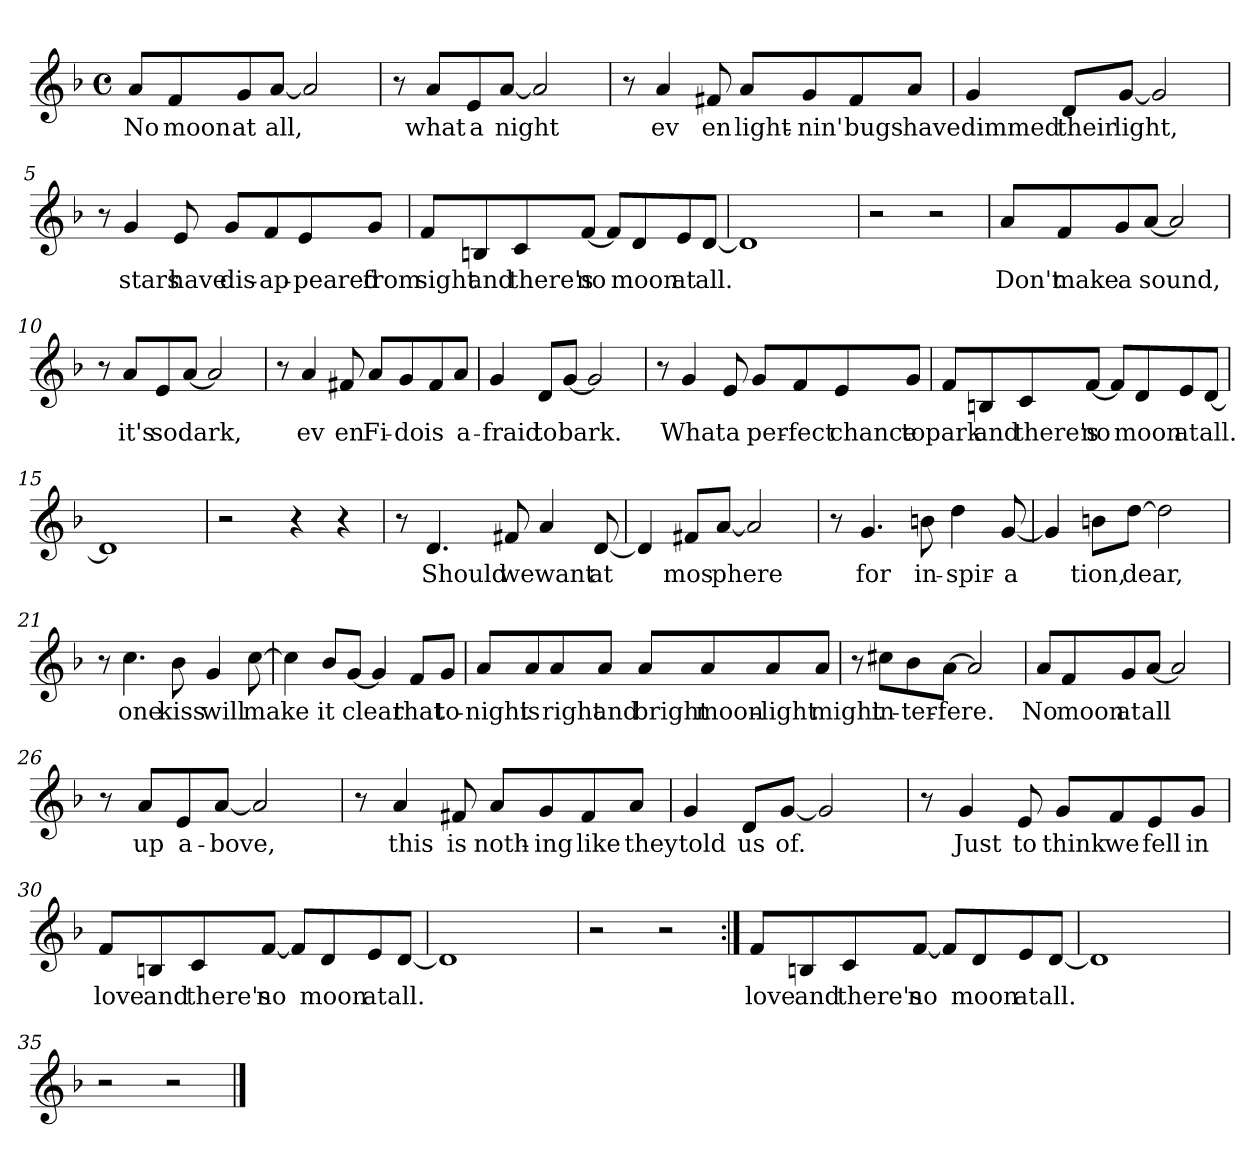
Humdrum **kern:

**kern	**text
*part1	*part1
*staff1	*staff1
*I'Cl	*
*clefG2	*
*ITrd1c2	*
*k[b-e-a-]	*
*E-:	*
*M4/4	*
*met(c)	*
=1	=1
8g/L	No
8e-/	moon
8f/	at
[8g/J	all,
2g/]	.
=2	=2
8r	.
8g/L	what
8d/	a
[8g/J	night
2g/]	.
=3	=3
8r	.
4g/	ev
8en/	-en
8g/L	light-
8f/	-nin'
8e/	bugs
8g/J	have
!!LO:LB:g=z
=4	=4
4f/	dimmed
8c/L	their
[8f/J	light,
2f/]	.
=5	=5
8r	.
4f/	stars
8d/	have
8f/L	dis-
8e-/	-ap-
8d/	-peared
8f/J	from
=6	=6
8e-/L	sight
8An/	and
8B-/	there's
[8e-/J	no
8e-/L]	.
8c/	moon
8d/	at
[8c/J	all.
!!LO:LB:g=z
=7	=7
*^	*
1c]	2ryy	.
.	2ryy	.
*v	*v	*
=8	=8
2r	.
2r	.
=9	=9
8g/L	Don't
8e-/	make
8f/	a
[8g/J	sound,
2g/]	.
=10	=10
8r	.
8g/L	it's
8d/	so
[8g/J	dark,
2g/]	.
=11	=11
8r	.
4g/	ev
8en/	-en
8g/L	Fi-
8f/	-do
8e/	is
8g/J	a-
!!LO:LB:g=z
=12	=12
4f/	-fraid
8c/L	to
[8f/J	bark.
2f/]	.
=13	=13
8r	.
4f/	What
8d/	a
8f/L	per-
8e-/	-fect
8d/	chance
8f/J	to
=14	=14
8e-/L	park
8An/	and
8B-/	there's
[8e-/J	no
8e-/L]	.
8c/	moon
8d/	at
[8c/J	all.
=15	=15
1c]	.
!!LO:LB:g=z
=16	=16
2r	.
4r	.
4r	.
=17	=17
8r	.
4.c/	Should
8en/	we
4g/	want
[8c/	-at
=18	=18
4c/]	.
8en/L	mos
[8g/J	-phere
2g/]	.
=19	=19
8r	.
4.f/	for
8an\	in-
4cc\	-spir-
[8f/	-a
=20	=20
4f/]	.
8an\L	tion,
[8cc\J	dear,
2cc\]	.
!!LO:LB:g=z
=21	=21
8r	.
4.b-\	one
8a-\	kiss
4f/	will
[8b-\	make
=22	=22
4b-\]	.
8a-/L	it
[8f/J	clear
4f/]	.
8e-/L	that
8f/J	to-
=23	=23
8g/L	-night
8g/	is
8g/	right
8g/J	and
8g/L	bright
8g/	moon-
8g/	-light
8g/J	might
!!LO:LB:g=z
=24	=24
8r	.
8bn\L	in-
8a-\	-ter-
[8g\J	-fere.
2g/]	.
=25	=25
8g/L	No
8e-/	moon
8f/	at
[8g/J	all
2g/]	.
=26	=26
8r	.
8g/L	up
8d/	a-
[8g/J	-bove,
2g/]	.
=27	=27
8r	.
4g/	this
8en/	is
8g/L	noth-
8f/	-ing
8e/	like
8g/J	they
!!LO:LB:g=z
=28	=28
4f/	told
8c/L	us
[8f/J	of.
2f/]	.
=29	=29
8r	.
4f/	Just
8d/	to
8f/L	think
8e-/	we
8d/	fell
8f/J	in
=30	=30
8e-/L	love
8An/	and
8B-/	there's
[8e-/J	no
8e-/L]	.
8c/	moon
8d/	at
[8c/J	all.
!!LO:LB:g=z
=31	=31
*^	*
1c]	2ryy	.
.	2ryy	.
*v	*v	*
=32	=32
2r	.
2r	.
=33:|!	=33:|!
8e-/L	love
8An/	and
8B-/	there's
[8e-/J	no
8e-/L]	.
8c/	moon
8d/	at
[8c/J	all.
=34	=34
*^	*
1c]	2ryy	.
.	2ryy	.
*v	*v	*
=35	=35
2r	.
2r	.
==	==
*-	*-
